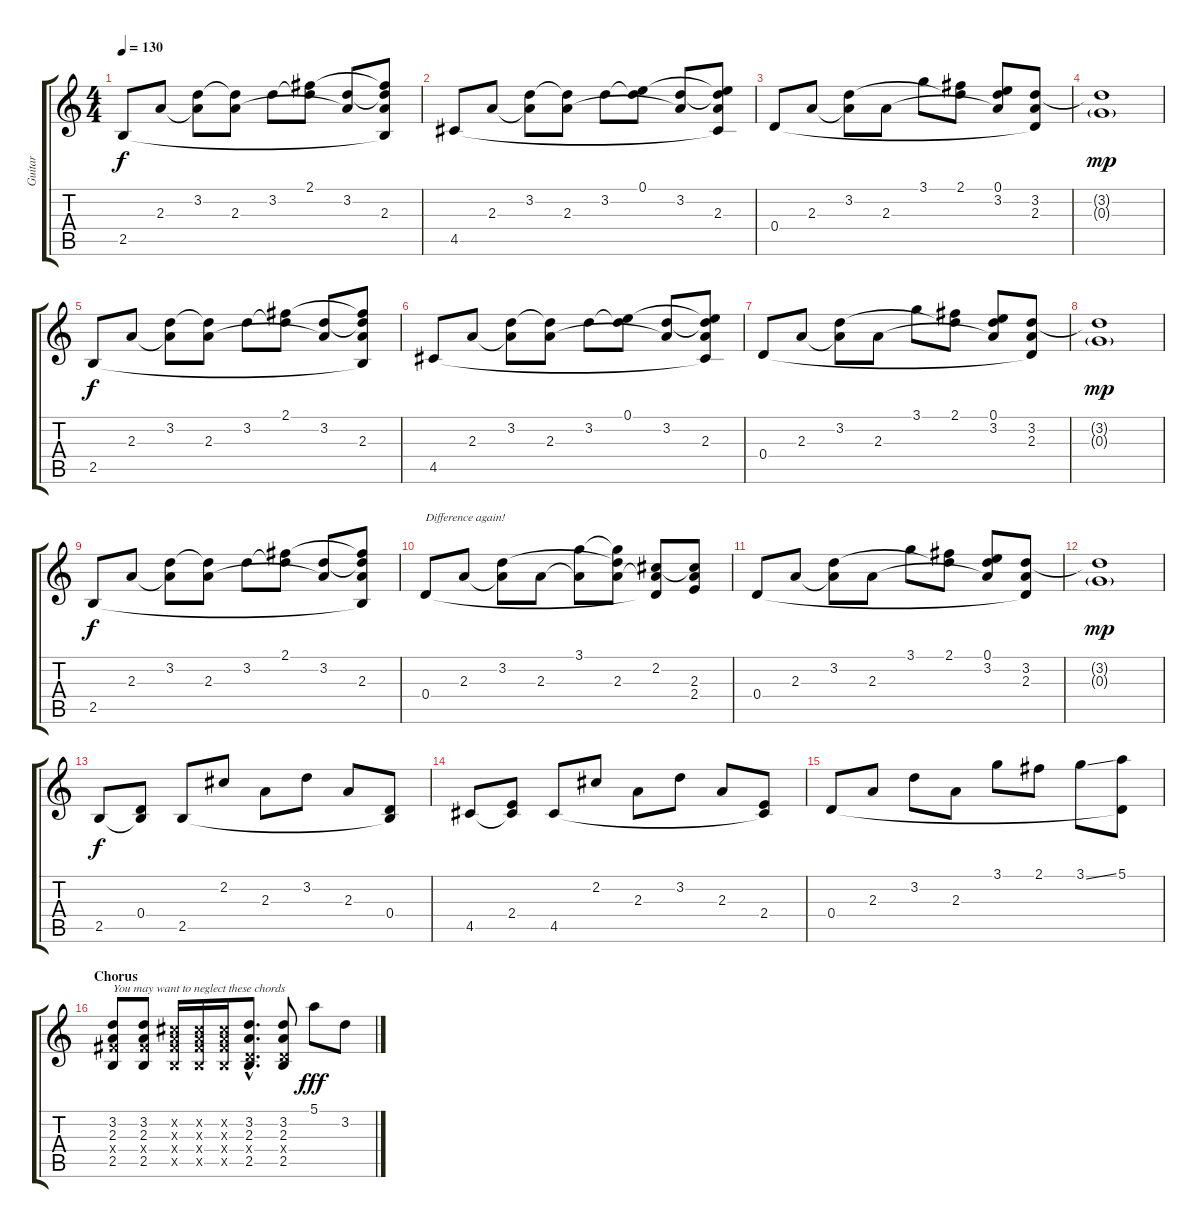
\track ("Guitar" "Guitar") {instrument electricguitarjazz}
\staff {score tabs}
\tuning (E4 B3 G3 D3 A2 E2) {hide}
\ts (4 4)
\tempo 130
\clef g2
\ks c
2.5.8{dy f volume 9 instrument electricguitarjazz} 2.3.8 (3.2 2.3{t}).8 (3.2{t} 2.3).8 3.2.8 (2.1 3.2{t}).8 (3.2 2.3{t}).8 (2.1{t} 3.2{t} 2.3 2.5{t}).8 |
4.5.8 2.3.8 (3.2 2.3{t}).8 (3.2{t} 2.3).8 3.2.8 (0.1 3.2{t}).8 (3.2 2.3{t}).8 (0.1{t} 3.2{t} 2.3 4.5{t}).8 |
0.4.8 2.3.8 (3.2 2.3{t}).8 2.3.8 3.1.8 (2.1 3.2{t}).8 (0.1 3.2 2.3{t}).8 (3.2 2.3 0.4{t}).8 |
(3.2{t} 0.3{g}).1{dy mp} |
2.5.8{dy f} 2.3.8 (3.2 2.3{t}).8 (3.2{t} 2.3).8 3.2.8 (2.1 3.2{t}).8 (3.2 2.3{t}).8 (2.1{t} 3.2{t} 2.3 2.5{t}).8 |
4.5.8 2.3.8 (3.2 2.3{t}).8 (3.2{t} 2.3).8 3.2.8 (0.1 3.2{t}).8 (3.2 2.3{t}).8 (0.1{t} 3.2{t} 2.3 4.5{t}).8 |
0.4.8 2.3.8 (3.2 2.3{t}).8 2.3.8 3.1.8 (2.1 3.2{t}).8 (0.1 3.2 2.3{t}).8 (3.2 2.3 0.4{t}).8 |
(3.2{t} 0.3{g}).1{dy mp} |
2.5.8{dy f} 2.3.8 (3.2 2.3{t}).8 (3.2{t} 2.3).8 3.2.8 (2.1 3.2{t}).8 (3.2 2.3{t}).8 (2.1{t} 3.2{t} 2.3 2.5{t}).8 |
0.4.8{txt "Difference again!"} 2.3.8 (3.2 2.3{t}).8 2.3.8 (3.1 2.3{t}).8 (3.1{t} 3.2{t} 2.3).8 (2.2 2.3{t} 0.4{t}).8 (2.2{t} 2.3 2.4).8 |
0.4.8 2.3.8 (3.2 2.3{t}).8 2.3.8 3.1.8 (2.1 3.2{t}).8 (0.1 3.2 2.3{t}).8 (3.2 2.3 0.4{t}).8 |
(3.2{t} 0.3{g}).1{dy mp} |
2.5.8{dy f} (0.4 2.5{t}).8 2.5.8 2.2.8 2.3.8 3.2.8 2.3.8 (0.4 2.5{t}).8 |
4.5.8 (2.4 4.5{t}).8 4.5.8 2.2.8 2.3.8 3.2.8 2.3.8 (2.4 4.5{t}).8 |
0.4.8 2.3.8 3.2.8 2.3.8 3.1.8 2.1.8 3.1{ss}.8 (5.1 0.4{t}).8 |
\section ("" "Chorus")
(3.2 2.3 4.4{x} 2.5).8{txt "You may want to neglect these chords"} (3.2 2.3 4.4{x} 2.5).8 (2.2{x} 2.3{x} 4.4{x} 2.5{x}).16 (2.2{x} 2.3{x} 4.4{x} 2.5{x}).16 (2.2{x} 2.3{x} 4.4{x} 2.5{x}).16 (3.2{hac} 2.3{hac} 0.4{hac x} 2.5{hac}).8{d} (3.2 2.3 0.4{x} 2.5).8 5.1.8{dy fff} 3.2.8
